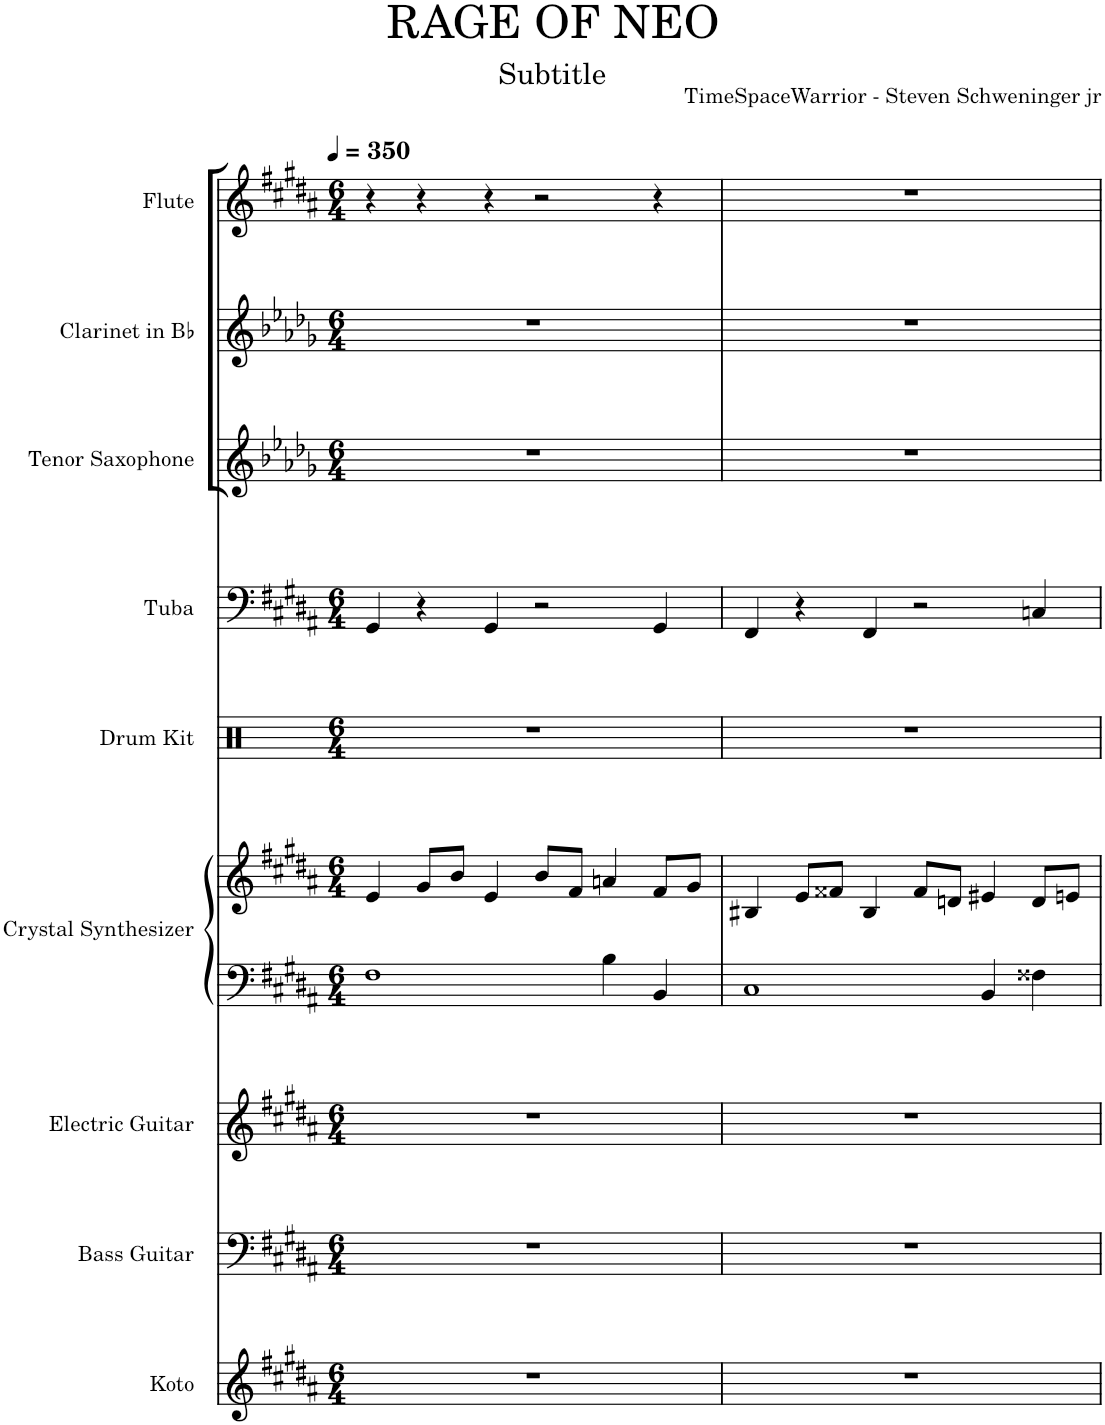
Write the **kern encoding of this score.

**kern	**kern	**kern	**kern	**kern	**kern	**kern	**kern	**kern	**kern
*part9	*part8	*part7	*part6	*part6	*part5	*part4	*part3	*part2	*part1
*staff10	*staff9	*staff8	*staff7	*staff6	*staff5	*staff4	*staff3	*staff2	*staff1
*I"Koto	*I"Bass Guitar	*I"Electric Guitar	*I"Crystal Synthesizer	*	*I"Drum Kit	*I"Tuba	*I"Tenor Saxophone	*I"Clarinet in Bb	*I"Flute
*I'Ko.	*I'B. Guit.	*I'El. Guit.	*I'Synth.	*	*I'D. Kit	*I'Tba.	*I'T. Sax.	*I'Cl. in Bb	*I'Fl.
*clefG2	*clefF4	*clefG2	*clefF4	*clefG2	*clefX	*clefF4	*clefG2	*clefG2	*clefG2
*	*Trd7c12	*Trd7c12	*	*	*	*	*Trd8c14	*Trd1c2	*
*k[f#c#g#d#a#]	*k[f#c#g#d#a#]	*k[f#c#g#d#a#]	*k[f#c#g#d#a#]	*k[f#c#g#d#a#]	*k[]	*k[f#c#g#d#a#]	*k[b-e-a-d-g-]	*k[b-e-a-d-g-]	*k[f#c#g#d#a#]
*M6/4	*M6/4	*M6/4	*M6/4	*M6/4	*M6/4	*M6/4	*M6/4	*M6/4	*M6/4
*MM350	*MM350	*MM350	*MM350	*MM350	*MM350	*MM350	*MM350	*MM350	*MM350
=1	=1	=1	=1	=1	=1	=1	=1	=1	=1
1.r	1.r	1.r	1F#	4e/	1.r	4GG#/	1.r	1.r	4r
.	.	.	.	8g#/L	.	4r	.	.	4r
.	.	.	.	8b/J	.	.	.	.	.
.	.	.	.	4e/	.	4GG#/	.	.	4r
.	.	.	.	8b/L	.	2r	.	.	2r
.	.	.	.	8f#/J	.	.	.	.	.
.	.	.	4B\	4an/	.	.	.	.	.
.	.	.	4BB/	8f#/L	.	4GG#/	.	.	4r
.	.	.	.	8g#/J	.	.	.	.	.
=2	=2	=2	=2	=2	=2	=2	=2	=2	=2
1.r	1.r	1.r	1C#	4B#X/	1.r	4FF#/	1.r	1.r	1.r
.	.	.	.	8e/L	.	4r	.	.	.
.	.	.	.	8f##X/J	.	.	.	.	.
.	.	.	.	4B#/	.	4FF#/	.	.	.
.	.	.	.	8f##/L	.	2r	.	.	.
.	.	.	.	8dn/J	.	.	.	.	.
.	.	.	4BB/	4e#X/	.	.	.	.	.
.	.	.	4F##X\	8d/L	.	4Cn/	.	.	.
.	.	.	.	8en/J	.	.	.	.	.
=	=	=	=	=	=	=	=	=	=
*-	*-	*-	*-	*-	*-	*-	*-	*-	*-
